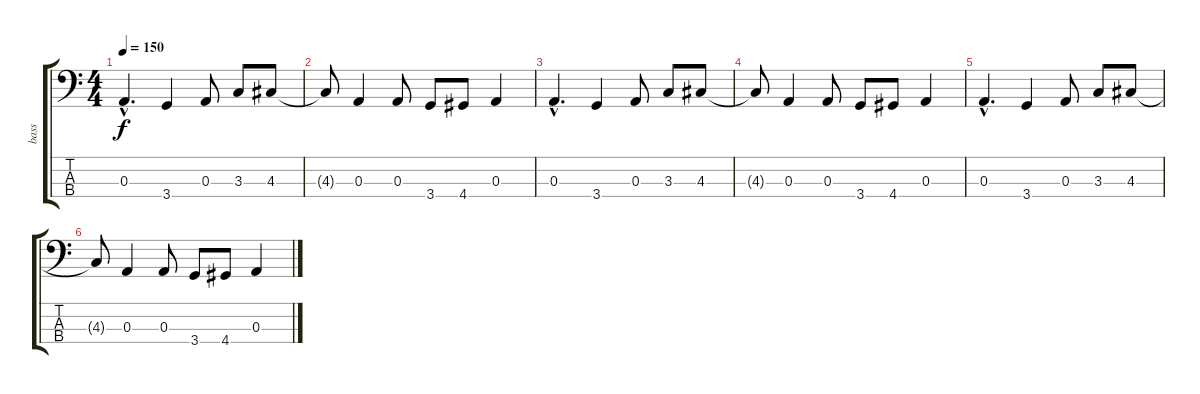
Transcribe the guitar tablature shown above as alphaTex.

\track ("bass" "bass") {instrument fretlessbass}
\staff {score tabs}
\tuning (G2 D2 A1 E1) {hide}
\ts (4 4)
\tempo 150
\clef f4
\ks c
0.3{hac}.4{d dy f} 3.4.4 0.3.8 3.3.8 4.3.8 |
4.3{t}.8 0.3.4 0.3.8 3.4.8 4.4.8 0.3.4 |
0.3{hac}.4{d} 3.4.4 0.3.8 3.3.8 4.3.8 |
4.3{t}.8 0.3.4 0.3.8 3.4.8 4.4.8 0.3.4 |
0.3{hac}.4{d} 3.4.4 0.3.8 3.3.8 4.3.8 |
4.3{t}.8 0.3.4 0.3.8 3.4.8 4.4.8 0.3.4
